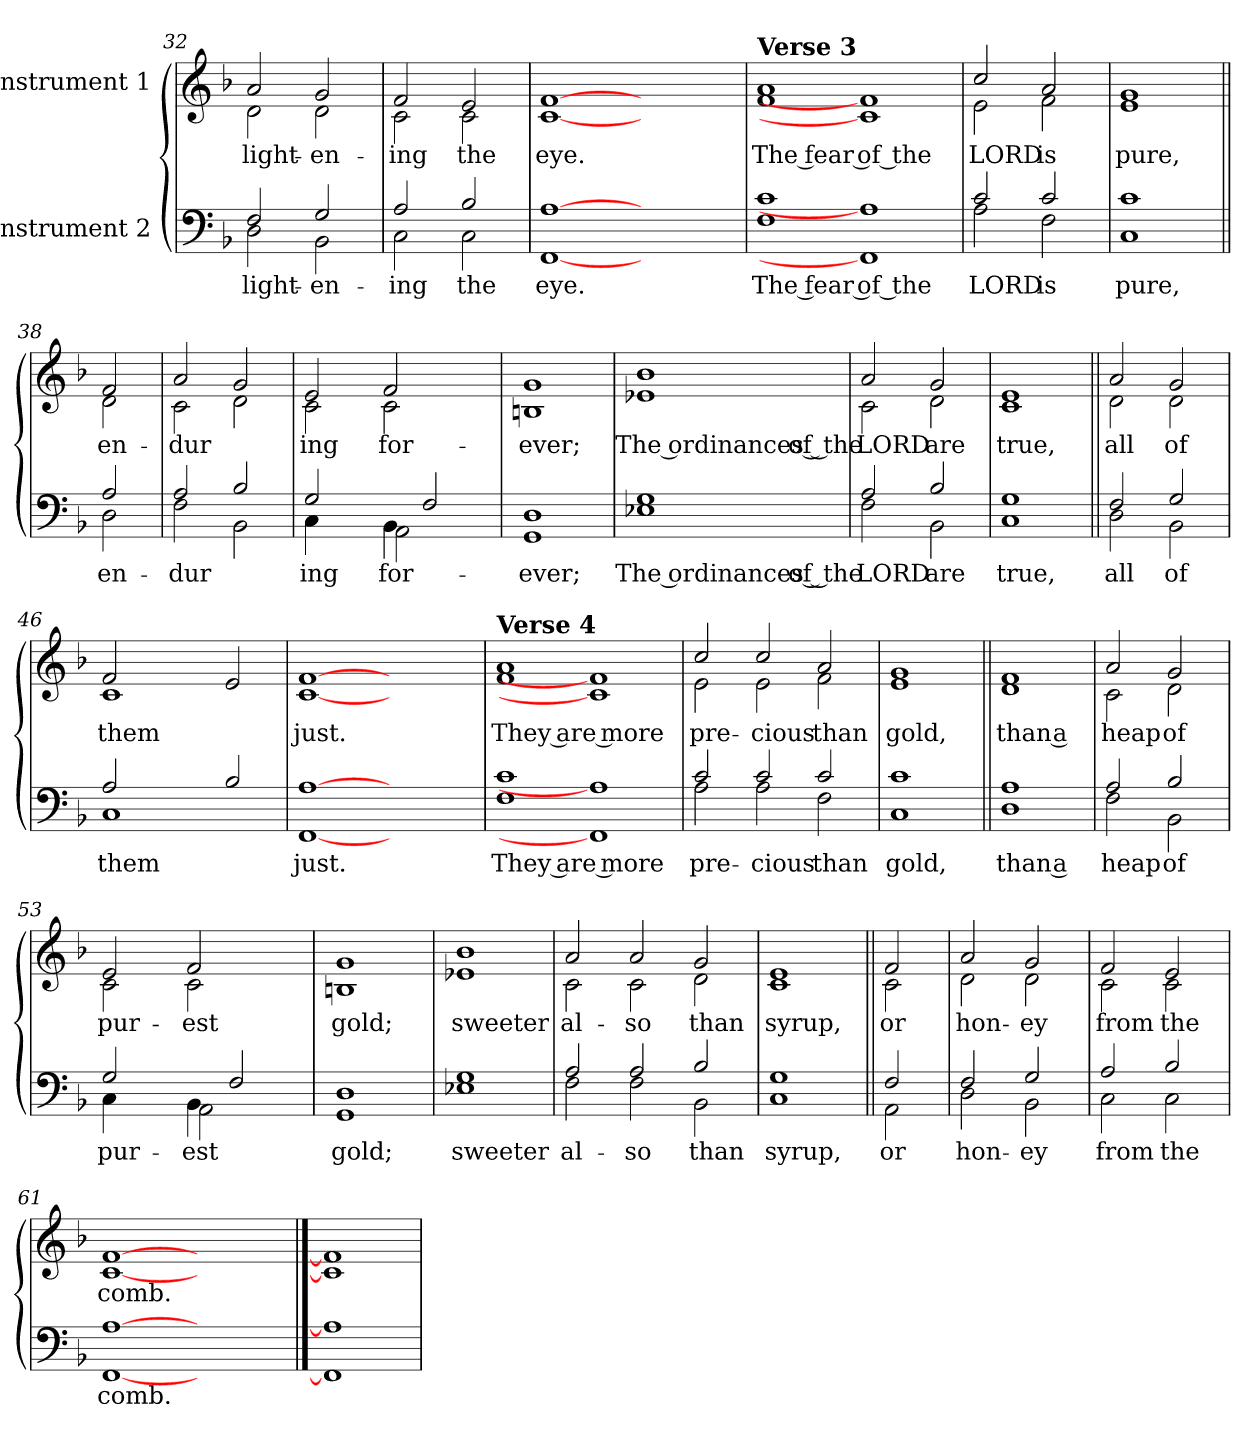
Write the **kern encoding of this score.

**kern	**text	**kern	**text
*part2	*part2	*part1	*part1
*staff2	*staff2	*staff1	*staff1
*I"Instrument 2	*	*I"Instrument 1	*
*clefF4	*	*clefG2	*
*k[b-]	*	*k[b-]	*
*F:	*	*F:	*
=32	=32	=32	=32
*^	*	*	*
!	!	!LO:LY:a	!	!LO:LY:b
*	*	*	*^	*
2F/	2D\	-light-	2a/	2d\	-light-
!	!	!LO:LY:a	!	!	!LO:LY:b
2G/	2BB-\	-en-	2g/	2d\	-en-
=33	=33	=33	=33	=33	=33
!	!	!LO:LY:a	!	!	!LO:LY:b
2A/	2C\	-ing	2f/	2c\	-ing
!	!	!LO:LY:a	!	!	!LO:LY:b
2B-/	2C\	the	2e/	2c\	the
=34	=34	=34	=34	=34	=34
!	!	!LO:LY:a	!	!	!LO:LY:b
*v	*v	*	*	*	*
*	*	*v	*v	*
[1A [1FF	eye.	[1f [1c	eye.
1ryy	.	1ryy	.
!!LO:LB:g=z
=35!	=35!	=35!	=35!
!	!	!LO:TX:a:B:t=Verse 3	!
!	!LO:LY:a	!	!LO:LY:b
1c 1F	The fear of the	1a 1f	The fear of the
1A] 1FF]	.	1f] 1c]	.
=36	=36	=36	=36
*^	*	*	*
!	!	!LO:LY:a	!	!LO:LY:b
*	*	*	*^	*
2c/	2A\	LORD	2cc/	2e\	LORD
!	!	!LO:LY:a	!	!	!LO:LY:b
2c/	2F\	is	2a/	2f\	is
=37	=37	=37	=37	=37	=37
!	!	!LO:LY:a	!	!	!LO:LY:b
*v	*v	*	*	*	*
*	*	*v	*v	*
1c 1C	pure,	1g 1e	pure,
=38||	=38||	=38||	=38||
*^	*	*	*
!	!	!LO:LY:a	!	!LO:LY:b
*	*	*	*^	*
2A/	2D\	en-	2f/	2d\	en-
=39	=39	=39	=39	=39	=39
!	!	!LO:LY:a	!	!	!LO:LY:b
2A/	2F\	-dur-	2a/	2c\	-dur-
!	!	!LO:LY:a	!	!	!LO:LY:b
2B-/	2BB-\	--	2g/	2d\	--
=40	=40	=40	=40	=40	=40
!	!	!LO:LY:a	!	!	!LO:LY:b
2G/	4C\	-ing	2e/	2c\	-ing
.	4ryy	.	.	.	.
!	!	!LO:LY:a	!	!	!
!	!	!LO:LY:a	!	!	!LO:LY:b
4BB-\	2AA\	for-	2f/	2c\	for-
2F/	.	.	.	.	.
.	4ryy	.	4ryy	4ryy	.
=41	=41	=41	=41	=41	=41
!	!	!LO:LY:a	!	!	!LO:LY:b
*v	*v	*	*	*	*
*	*	*v	*v	*
1D 1GG	-ever;	1g 1Bn	-ever;
!!LO:LB:g=z
=42	=42	=42	=42
!	!LO:LY:a	!	!LO:LY:b
1G 1E-X	The ordinances of the	1b- 1e-X	The ordinances of the
=43	=43	=43	=43
*^	*	*	*
!	!	!LO:LY:a	!	!LO:LY:b
*	*	*	*^	*
2A/	2F\	LORD	2a/	2c\	LORD
!	!	!LO:LY:a	!	!	!LO:LY:b
2B-/	2BB-\	are	2g/	2d\	are
=44	=44	=44	=44	=44	=44
!	!	!LO:LY:a	!	!	!LO:LY:b
*v	*v	*	*	*	*
*	*	*v	*v	*
1G 1C	true,	1e 1c	true,
=45||	=45||	=45||	=45||
*^	*	*	*
!	!	!LO:LY:a	!	!LO:LY:b
*	*	*	*^	*
2F/	2D\	all	2a/	2d\	all
!	!	!LO:LY:a	!	!	!LO:LY:b
2G/	2BB-\	of	2g/	2d\	of
=46	=46	=46	=46	=46	=46
!	!	!LO:LY:a	!	!	!LO:LY:b
1C	2A/	them	1c	2f/	them
.	1ryy	.	.	1ryy	.
!	!	!LO:LY:a	!	!	!LO:LY:b
2B-/	.	.	2e/	.	.
*v	*v	*	*	*	*
*	*	*v	*v	*
=47	=47	=47	=47
!	!LO:LY:a	!	!LO:LY:b
[1A [1FF	just.	[1f [1c	just.
1ryy	.	1ryy	.
!!LO:LB:g=z
=48!	=48!	=48!	=48!
!	!	!LO:TX:a:B:t=Verse 4	!
!	!LO:LY:a	!	!LO:LY:b
1c 1F	They are more	1a 1f	They are more
1A] 1FF]	.	1f] 1c]	.
=49	=49	=49	=49
*^	*	*	*
!	!	!LO:LY:a	!	!LO:LY:b
*	*	*	*^	*
2c/	2A\	pre-	2cc/	2e\	pre-
!	!	!LO:LY:a	!	!	!LO:LY:b
2c/	2A\	-cious	2cc/	2e\	-cious
!	!	!LO:LY:a	!	!	!LO:LY:b
2c/	2F\	than	2a/	2f\	than
=50	=50	=50	=50	=50	=50
!	!	!LO:LY:a	!	!	!LO:LY:b
*v	*v	*	*	*	*
*	*	*v	*v	*
1c 1C	gold,	1g 1e	gold,
=51||	=51||	=51||	=51||
!	!LO:LY:a	!	!LO:LY:b
1A 1D	than a	1d 1f	than a
=52	=52	=52	=52
*^	*	*	*
!	!	!LO:LY:a	!	!LO:LY:b
*	*	*	*^	*
2A/	2F\	heap	2a/	2c\	heap
!	!	!LO:LY:a	!	!	!LO:LY:b
2B-/	2BB-\	of	2g/	2d\	of
=53	=53	=53	=53	=53	=53
!	!	!LO:LY:a	!	!	!LO:LY:b
2G/	4C\	pur-	2e/	2c\	pur-
.	4ryy	.	.	.	.
!	!	!LO:LY:a	!	!	!
!	!	!LO:LY:a	!	!	!LO:LY:b
4BB-\	2AA\	-est	2f/	2c\	-est
2F/	.	.	.	.	.
.	4ryy	.	4ryy	4ryy	.
=54	=54	=54	=54	=54	=54
!	!	!LO:LY:a	!	!	!LO:LY:b
*v	*v	*	*	*	*
*	*	*v	*v	*
1D 1GG	gold;	1Bn 1g	gold;
!!LO:PB:g=z
=55	=55	=55	=55
!	!LO:LY:a	!	!LO:LY:b
1G 1E-X	sweeter	1b- 1e-X	sweeter
=56	=56	=56	=56
*^	*	*	*
!	!	!LO:LY:a	!	!LO:LY:b
*	*	*	*^	*
2A/	2F\	al-	2a/	2c\	al-
!	!	!LO:LY:a	!	!	!LO:LY:b
2A/	2F\	-so	2a/	2c\	-so
!	!	!LO:LY:a	!	!	!LO:LY:b
2B-/	2BB-\	than	2g/	2d\	than
=57	=57	=57	=57	=57	=57
!	!	!LO:LY:a	!	!	!LO:LY:b
*v	*v	*	*	*	*
*	*	*v	*v	*
1G 1C	syrup,	1e 1c	syrup,
=58||	=58||	=58||	=58||
*^	*	*	*
!	!	!LO:LY:a	!	!LO:LY:b
*	*	*	*^	*
2F/	2AA\	or	2f/	2c\	or
=59	=59	=59	=59	=59	=59
!	!	!LO:LY:a	!	!	!LO:LY:b
2F/	2D\	hon-	2a/	2d\	hon-
!	!	!LO:LY:a	!	!	!LO:LY:b
2G/	2BB-\	-ey	2g/	2d\	-ey
=60	=60	=60	=60	=60	=60
!	!	!LO:LY:a	!	!	!LO:LY:b
2A/	2C\	from	2f/	2c\	from
!	!	!LO:LY:a	!	!	!LO:LY:b
2B-/	2C\	the	2e/	2c\	the
=61	=61	=61	=61	=61	=61
!	!	!LO:LY:a	!	!	!LO:LY:b
*v	*v	*	*	*	*
*	*	*v	*v	*
[1A [1FF	comb.	[1f [1c	comb.
1ryy	.	1ryy	.
==62	==62	==62	==62
1A] 1FF]	.	1f] 1c]	.
=	=	=	=
*-	*-	*-	*-
